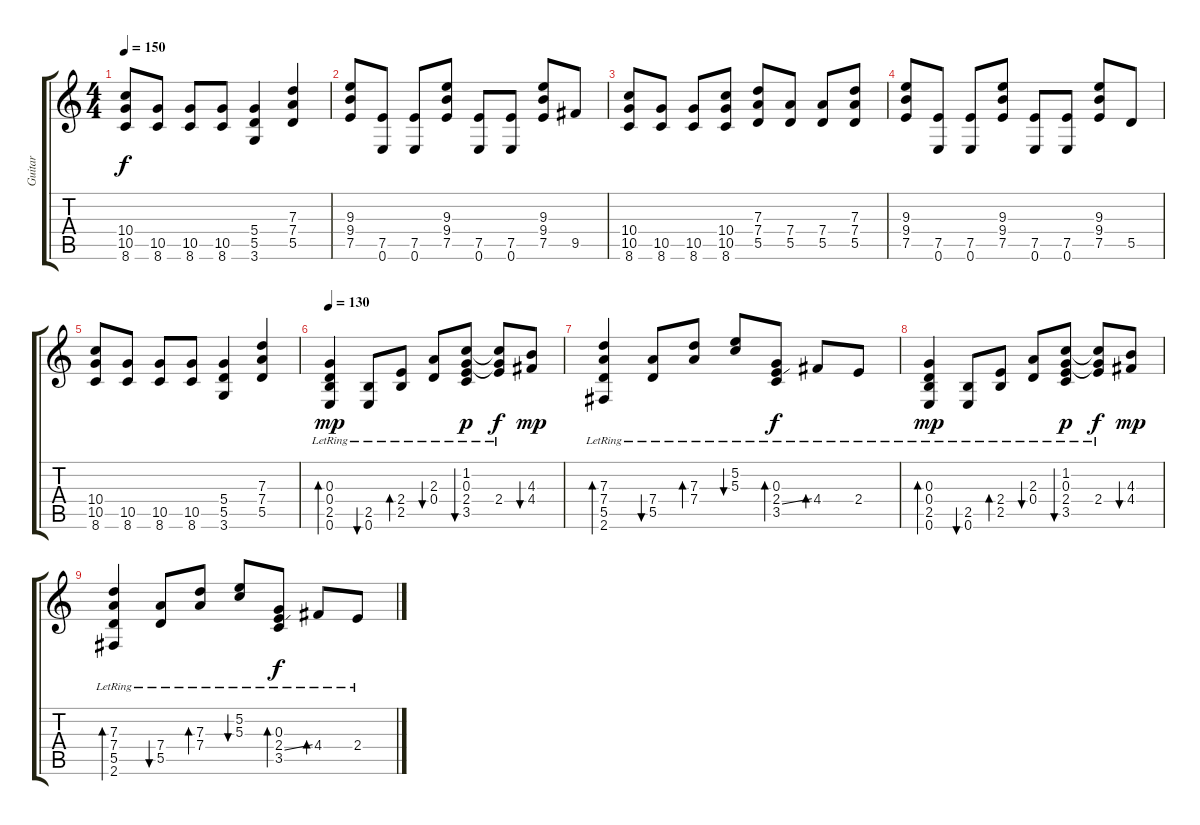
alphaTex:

\track ("Guitar" "Guitar") {instrument acousticguitarsteel}
\staff {score tabs}
\tuning (E4 B3 G3 D3 A2 E2) {hide}
\ts (4 4)
\tempo 150
\clef g2
\ks c
(10.4 10.5 8.6).8{dy f} (10.5 8.6).8 (10.5 8.6).8 (10.5 8.6).8 (5.4 5.5 3.6).4 (7.3 7.4 5.5).4 |
(9.3 9.4 7.5).8{volume 14 instrument distortionguitar} (7.5 0.6).8 (7.5 0.6).8 (9.3 9.4 7.5).8 (7.5 0.6).8 (7.5 0.6).8 (9.3 9.4 7.5).8 9.5.8 |
(10.4 10.5 8.6).8 (10.5 8.6).8 (10.5 8.6).8 (10.4 10.5 8.6).8 (7.3 7.4 5.5).8 (7.4 5.5).8 (7.4 5.5).8 (7.3 7.4 5.5).8 |
(9.3 9.4 7.5).8{volume 14 instrument distortionguitar} (7.5 0.6).8 (7.5 0.6).8 (9.3 9.4 7.5).8 (7.5 0.6).8 (7.5 0.6).8 (9.3 9.4 7.5).8 5.5.8 |
(10.4 10.5 8.6).8 (10.5 8.6).8 (10.5 8.6).8 (10.5 8.6).8 (5.4 5.5 3.6).4 (7.3 7.4 5.5).4 |
\tempo 130
(0.3{lr} 0.4{lr} 2.5{lr} 0.6{lr}).4{bd 60 dy mp} (2.5{lr} 0.6{lr}).8{bu 60} (2.4{lr} 2.5{lr}).8{bd 60} (2.3{lr} 0.4{lr}).8{bu 60} (1.2{lr} 0.3{lr} 2.4 3.5{lr}).8{bu 60 dy p} (1.2{t} 0.3{t} 2.4{lr}).8{dy f} (4.3 4.4).8{bu 60 dy mp} |
(7.3{lr} 7.4{lr} 5.5{lr} 2.6{lr}).4{bd 60} (7.4{lr} 5.5{lr}).8{bu 60} (7.3{lr} 7.4{lr}).8{bd 60} (5.2{lr} 5.3{lr}).8{bu 60} (0.3{lr} 2.4{ss} 3.5{lr}).8{bd 60 dy f} 4.4{lr}.8{bd 60} 2.4{lr}.8 |
(0.3{lr} 0.4{lr} 2.5{lr} 0.6{lr}).4{bd 60 dy mp} (2.5{lr} 0.6{lr}).8{bu 60} (2.4{lr} 2.5{lr}).8{bd 60} (2.3{lr} 0.4{lr}).8{bu 60} (1.2{lr} 0.3{lr} 2.4 3.5{lr}).8{bu 60 dy p} (1.2{t} 0.3{t} 2.4{lr}).8{dy f} (4.3 4.4).8{bu 60 dy mp} |
(7.3{lr} 7.4{lr} 5.5{lr} 2.6{lr}).4{bd 60} (7.4{lr} 5.5{lr}).8{bu 60} (7.3{lr} 7.4{lr}).8{bd 60} (5.2{lr} 5.3{lr}).8{bu 60} (0.3{lr} 2.4{ss} 3.5{lr}).8{bd 60 dy f} 4.4{lr}.8{bd 60} 2.4{lr}.8
